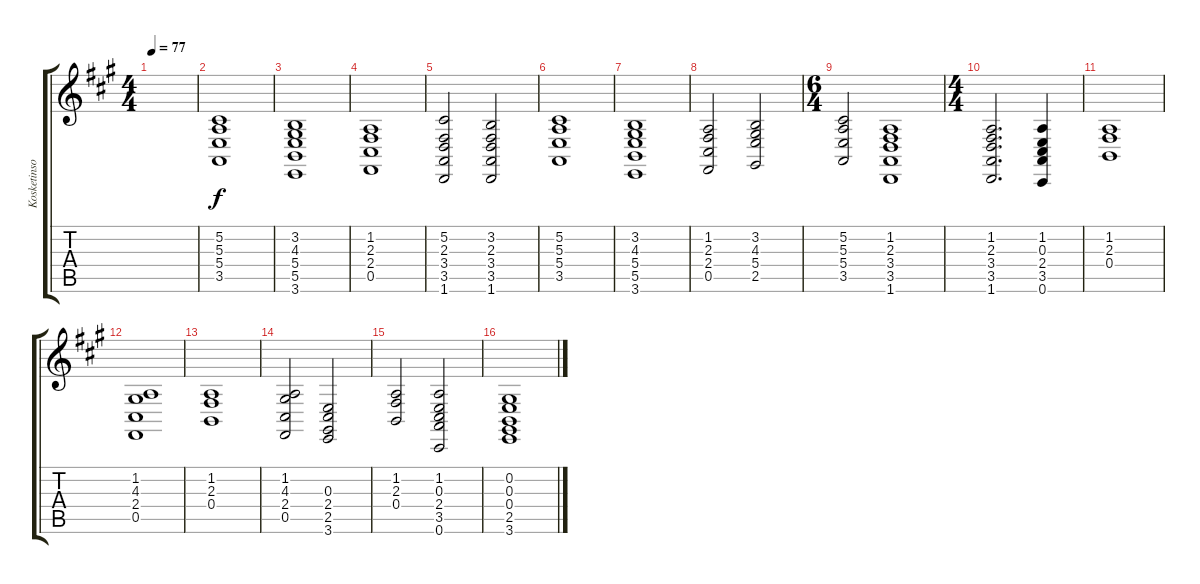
\track ("Kosketinsoittimet" "Kosketinso") {instrument stringensemble1}
\staff {score tabs}
\tuning (Db4 Ab3 E3 B2 Gb2 Db2) {hide}
\ts (4 4)
\tempo 77
\clef g2
\ks f#minor
|
(5.2 5.3 5.4 3.5).1{dy f} |
(3.2 4.3 5.4 5.5 3.6).1 |
(1.2 2.3 2.4 0.5).1 |
(5.2 2.3 3.4 3.5 1.6).2 (3.2 2.3 3.4 3.5 1.6).2 |
(5.2 5.3 5.4 3.5).1 |
(3.2 4.3 5.4 5.5 3.6).1 |
(1.2 2.3 2.4 0.5).2 (3.2 4.3 5.4 2.5).2 |
\ts (6 4)
(5.2 5.3 5.4 3.5).2 (1.2 2.3 3.4 3.5 1.6).1 |
\ts (4 4)
(1.2 2.3 3.4 3.5 1.6).2{d} (1.2 0.3 2.4 3.5 0.6).4 |
(1.2 2.3 0.4).1 |
(1.2 4.3 2.4 0.5).1 |
(1.2 2.3 0.4).1 |
(1.2 4.3 2.4 0.5).2 (0.3 2.4 2.5 3.6).2 |
(1.2 2.3 0.4).2 (1.2 0.3 2.4 3.5 0.6).2 |
(0.2 0.3 0.4 2.5 3.6).1
